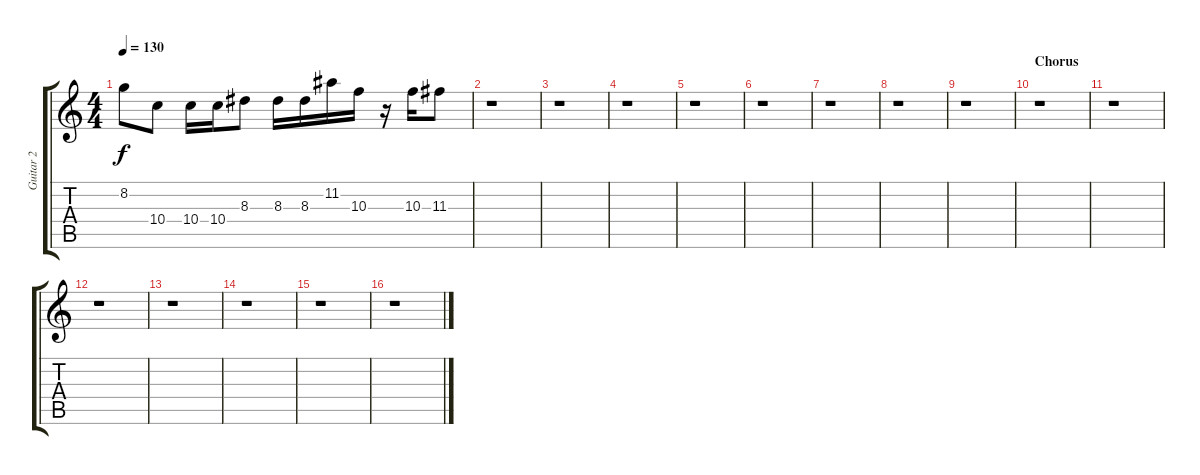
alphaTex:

\track ("Guitar 2" "Guitar 2") {instrument distortionguitar}
\staff {score tabs}
\tuning (E4 B3 G3 D3 A2 E2) {hide}
\ts (4 4)
\tempo 130
\clef g2
\ks c
8.2.8{dy f} 10.4.8 10.4.16 10.4.16 8.3.8 8.3.16 8.3.16 11.2.16 10.3.16 r.16 10.3.16 11.3.8 |
r.1 |
r.1 |
r.1 |
r.1 |
r.1 |
r.1 |
r.1 |
r.1 |
\section ("" "Chorus")
r.1 |
r.1 |
r.1 |
r.1 |
r.1 |
r.1 |
r.1
